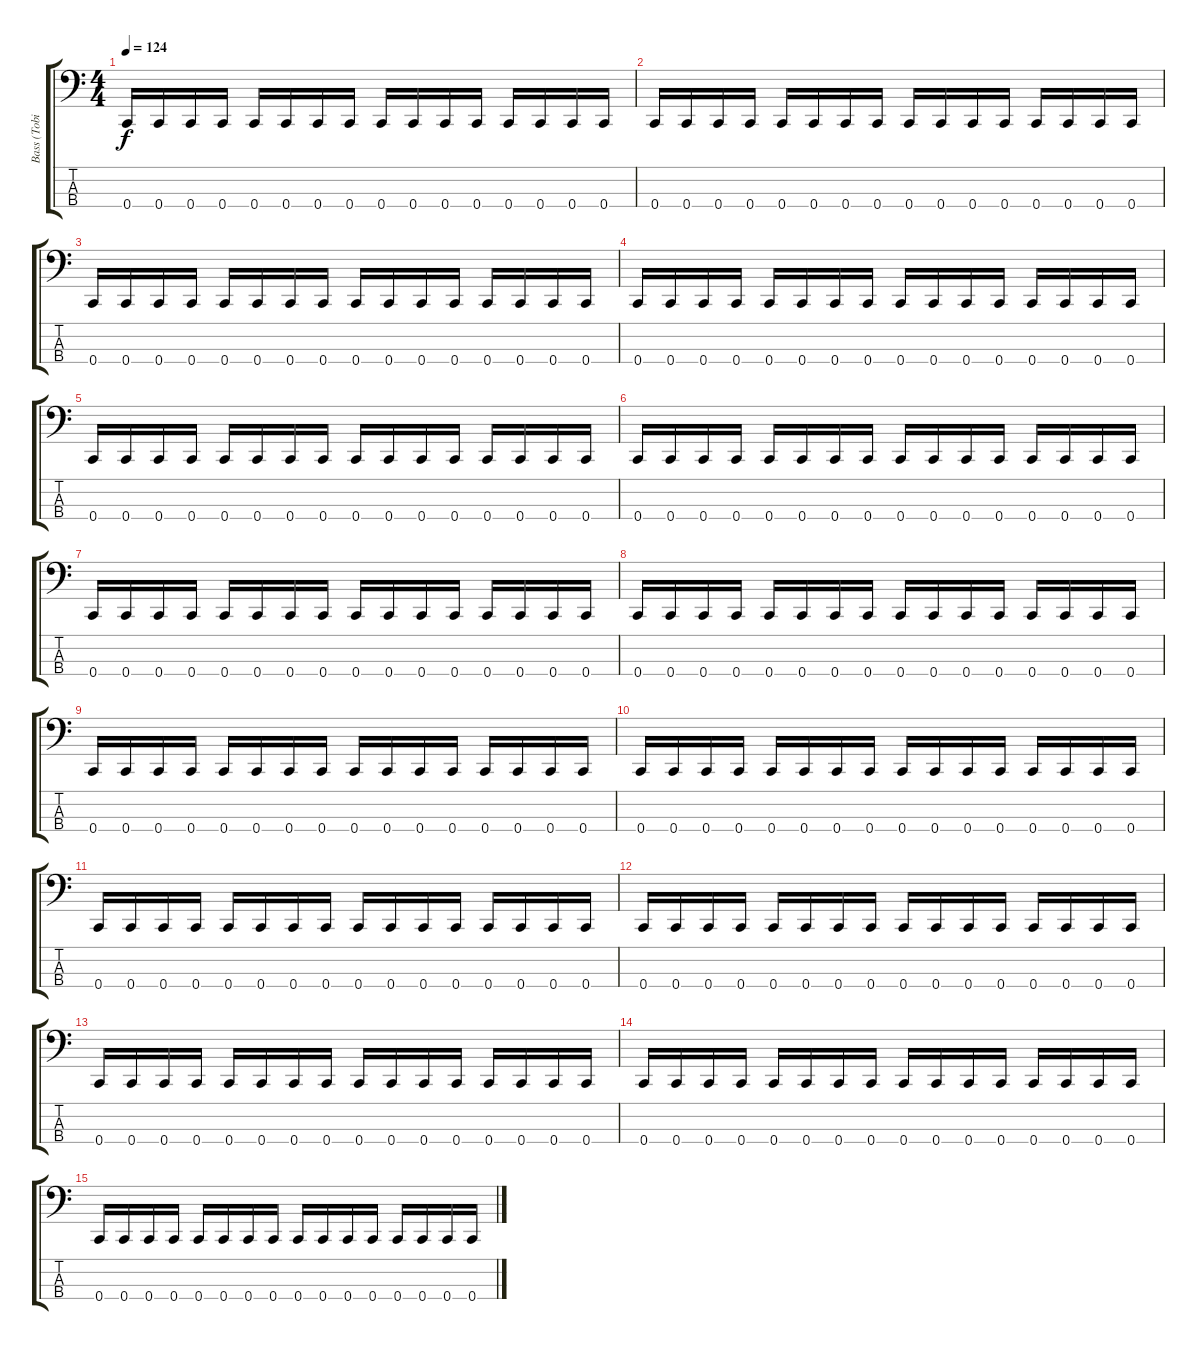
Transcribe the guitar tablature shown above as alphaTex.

\track ("Bass (Tobi)" "Bass (Tobi") {instrument electricbassfinger}
\staff {score tabs}
\tuning (F2 C2 G1 C1) {hide}
\ts (4 4)
\tempo 124
\clef f4
\ks c
0.4.16{dy f} 0.4.16 0.4.16 0.4.16 0.4.16 0.4.16 0.4.16 0.4.16 0.4.16 0.4.16 0.4.16 0.4.16 0.4.16 0.4.16 0.4.16 0.4.16 |
0.4.16 0.4.16 0.4.16 0.4.16 0.4.16 0.4.16 0.4.16 0.4.16 0.4.16 0.4.16 0.4.16 0.4.16 0.4.16 0.4.16 0.4.16 0.4.16 |
0.4.16 0.4.16 0.4.16 0.4.16 0.4.16 0.4.16 0.4.16 0.4.16 0.4.16 0.4.16 0.4.16 0.4.16 0.4.16 0.4.16 0.4.16 0.4.16 |
0.4.16{volume 9} 0.4.16 0.4.16 0.4.16 0.4.16 0.4.16 0.4.16 0.4.16 0.4.16 0.4.16 0.4.16 0.4.16 0.4.16 0.4.16 0.4.16 0.4.16 |
0.4.16 0.4.16 0.4.16 0.4.16 0.4.16 0.4.16 0.4.16 0.4.16 0.4.16 0.4.16 0.4.16 0.4.16 0.4.16 0.4.16 0.4.16 0.4.16 |
0.4.16 0.4.16 0.4.16 0.4.16 0.4.16 0.4.16 0.4.16 0.4.16 0.4.16 0.4.16 0.4.16 0.4.16 0.4.16 0.4.16 0.4.16 0.4.16 |
0.4.16 0.4.16 0.4.16 0.4.16 0.4.16 0.4.16 0.4.16 0.4.16 0.4.16 0.4.16 0.4.16 0.4.16 0.4.16 0.4.16 0.4.16 0.4.16 |
0.4.16{volume 5} 0.4.16 0.4.16 0.4.16 0.4.16 0.4.16 0.4.16 0.4.16 0.4.16 0.4.16 0.4.16 0.4.16 0.4.16 0.4.16 0.4.16 0.4.16 |
0.4.16 0.4.16 0.4.16 0.4.16 0.4.16 0.4.16 0.4.16 0.4.16 0.4.16 0.4.16 0.4.16 0.4.16 0.4.16 0.4.16 0.4.16 0.4.16 |
0.4.16 0.4.16 0.4.16 0.4.16 0.4.16 0.4.16 0.4.16 0.4.16 0.4.16 0.4.16 0.4.16 0.4.16 0.4.16 0.4.16 0.4.16 0.4.16 |
0.4.16 0.4.16 0.4.16 0.4.16 0.4.16 0.4.16 0.4.16 0.4.16 0.4.16 0.4.16 0.4.16 0.4.16 0.4.16 0.4.16 0.4.16 0.4.16 |
0.4.16{volume 0} 0.4.16 0.4.16 0.4.16 0.4.16 0.4.16 0.4.16 0.4.16 0.4.16 0.4.16 0.4.16 0.4.16 0.4.16 0.4.16 0.4.16 0.4.16 |
0.4.16 0.4.16 0.4.16 0.4.16 0.4.16 0.4.16 0.4.16 0.4.16 0.4.16 0.4.16 0.4.16 0.4.16 0.4.16 0.4.16 0.4.16 0.4.16 |
0.4.16 0.4.16 0.4.16 0.4.16 0.4.16 0.4.16 0.4.16 0.4.16 0.4.16 0.4.16 0.4.16 0.4.16 0.4.16 0.4.16 0.4.16 0.4.16 |
0.4.16 0.4.16 0.4.16 0.4.16 0.4.16 0.4.16 0.4.16 0.4.16 0.4.16 0.4.16 0.4.16 0.4.16 0.4.16 0.4.16 0.4.16 0.4.16
